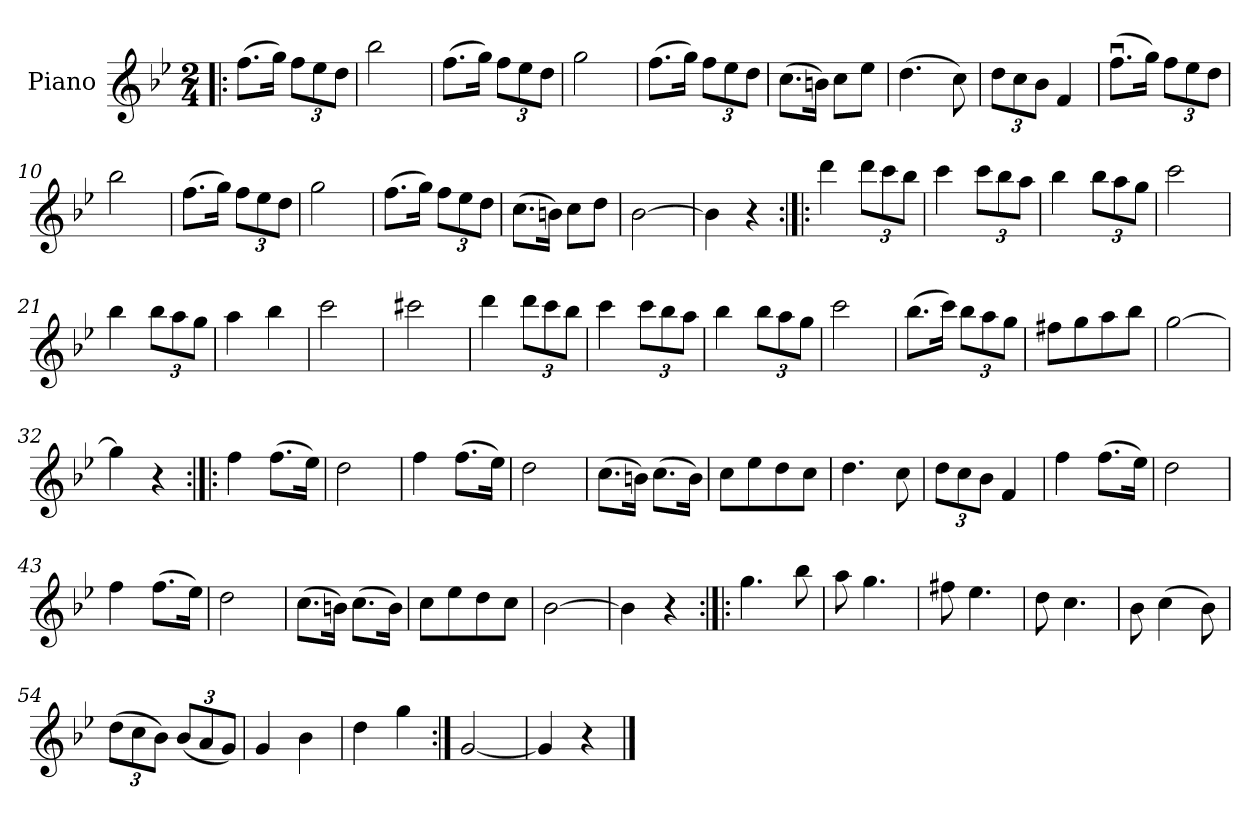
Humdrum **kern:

**kern
*part1
*staff1
*I"Piano
*I'Pno.
*clefG2
*k[b-e-]
*M2/4
=1!|:
(>8.ff\L
16gg\Jk)
*Xbrackettup
12ff\L
12ee-\
12dd\J
=2
2bb-\
=3
(>8.ff\L
16gg\Jk)
12ff\L
12ee-\
12dd\J
=4
2gg\
=5
(>8.ff\L
16gg\Jk)
12ff\L
12ee-\
12dd\J
!!LO:LB:g=z
=6
(>8.cc\L
16bn\Jk)
8cc\L
8ee-\J
=7
(>4.dd\
8cc\)
=8
12dd\L
12cc\
12b-\J
4f/
=9
(>8.ffu\L
16gg\Jk)
12ff\L
12ee-\
12dd\J
=10
2bb-\
=11
(>8.ff\L
16gg\Jk)
12ff\L
12ee-\
12dd\J
!!LO:LB:g=z
=12
2gg\
=13
(>8.ff\L
16gg\Jk)
12ff\L
12ee-\
12dd\J
=14
(>8.cc\L
16bn\Jk)
8cc\L
8dd\J
=15
[2b-\
=16
4b-\]
4r
=17:|!|:
4ddd\
12ddd\L
12ccc\
12bb-\J
!!LO:LB:g=z
=18
4ccc\
12ccc\L
12bb-\
12aa\J
=19
4bb-\
12bb-\L
12aa\
12gg\J
=20
2ccc\
=21
4bb-\
12bb-\L
12aa\
12gg\J
=22
4aa\
4bb-\
=23
2ccc\
=24
2ccc#X\
!!LO:LB:g=z
=25
4ddd\
12ddd\L
12ccc\
12bb-\J
=26
4ccc\
12ccc\L
12bb-\
12aa\J
=27
4bb-\
12bb-\L
12aa\
12gg\J
=28
2ccc\
=29
(>8.bb-\L
16ccc\Jk)
12bb-\L
12aa\
12gg\J
!!LO:LB:g=z
=30
8ff#X\L
8gg\
8aa\
8bb-\J
=31
[2gg\
=32
4gg\]
4r
=33:|!|:
4ff\
(>8.ff\L
16ee-\Jk)
=34
2dd\
=35
4ff\
(>8.ff\L
16ee-\Jk)
=36
2dd\
!!LO:LB:g=z
=37
(>8.cc\L
16bn\Jk)
(>8.cc\L
16b\Jk)
=38
8cc\L
8ee-\
8dd\
8cc\J
=39
4.dd\
8cc\
=40
12dd\L
12cc\
12b-\J
4f/
=41
4ff\
(>8.ff\L
16ee-\Jk)
=42
2dd\
!!LO:LB:g=z
=43
4ff\
(>8.ff\L
16ee-\Jk)
=44
2dd\
=45
(>8.cc\L
16bn\Jk)
(>8.cc\L
16b\Jk)
=46
8cc\L
8ee-\
8dd\
8cc\J
=47
[2b-\
=48
4b-\]
4r
=49:|!|:
4.gg\
8bb-\
=50
8aa\
4.gg\
!!LO:LB:g=z
=51
8ff#X\
4.ee-\
=52
8dd\
4.cc\
=53
8b-\
(>4cc\
8b-\)
=54
(>12dd\L
12cc\
12b-\J)
(<12b-/L
12a/
12g/J)
=55
4g/
4b-\
=56
4dd\
4gg\
=57:|!
[2g/
=58
4g/]
4r
==
*-
